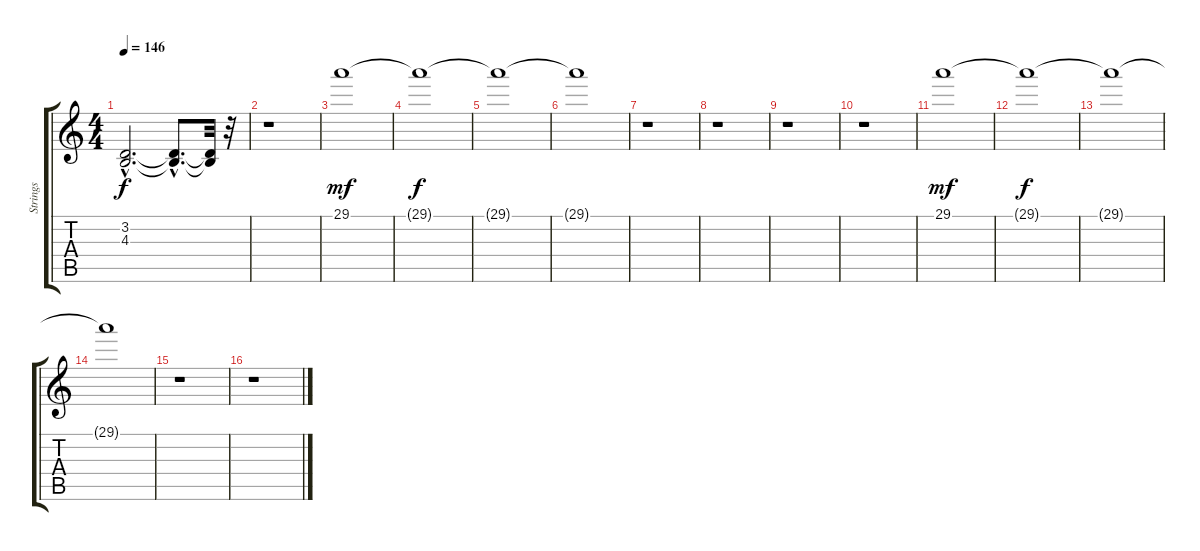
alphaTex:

\track ("Strings" "Strings") {instrument stringensemble1}
\staff {score tabs}
\tuning (E4 B3 G3 D3 A2 E2) {hide}
\ts (4 4)
\tempo 146
\clef g2
\ks c
(3.2{hac t} 4.3{hac t}).2{d dy f} (3.2{hac t} 4.3{hac t}).8{d} (3.2{t} 4.3{t}).32 r.32 |
r.1 |
29.1.1{dy mf} |
29.1{t}.1{dy f} |
29.1{t}.1 |
29.1{t}.1 |
r.1 |
r.1 |
r.1 |
r.1 |
29.1.1{dy mf} |
29.1{t}.1{dy f} |
29.1{t}.1 |
29.1{t}.1 |
r.1 |
r.1
